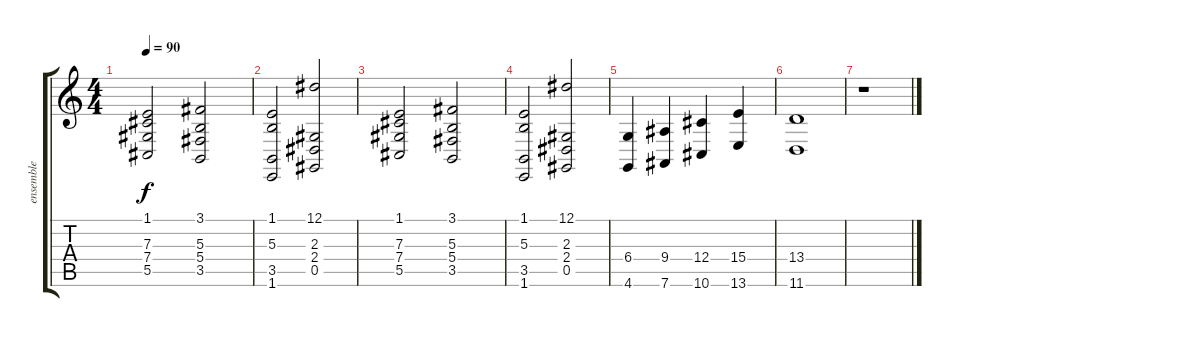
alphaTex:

\track ("ensemble" "ensemble") {instrument stringensemble1}
\staff {score tabs}
\tuning (Eb4 Bb3 Gb3 Db3 Ab2 Eb2) {hide}
\ts (4 4)
\tempo 90
\clef g2
\ks c
(1.1 7.3 7.4 5.5).2{dy f} (3.1 5.3 5.4 3.5).2 |
(1.1 5.3 3.5 1.6).2 (12.1 2.3 2.4 0.5).2 |
(1.1 7.3 7.4 5.5).2 (3.1 5.3 5.4 3.5).2 |
(1.1 5.3 3.5 1.6).2 (12.1 2.3 2.4 0.5).2 |
(6.4 4.6).4 (9.4 7.6).4 (12.4 10.6).4 (15.4 13.6).4 |
(13.4 11.6).1 |
r.1
